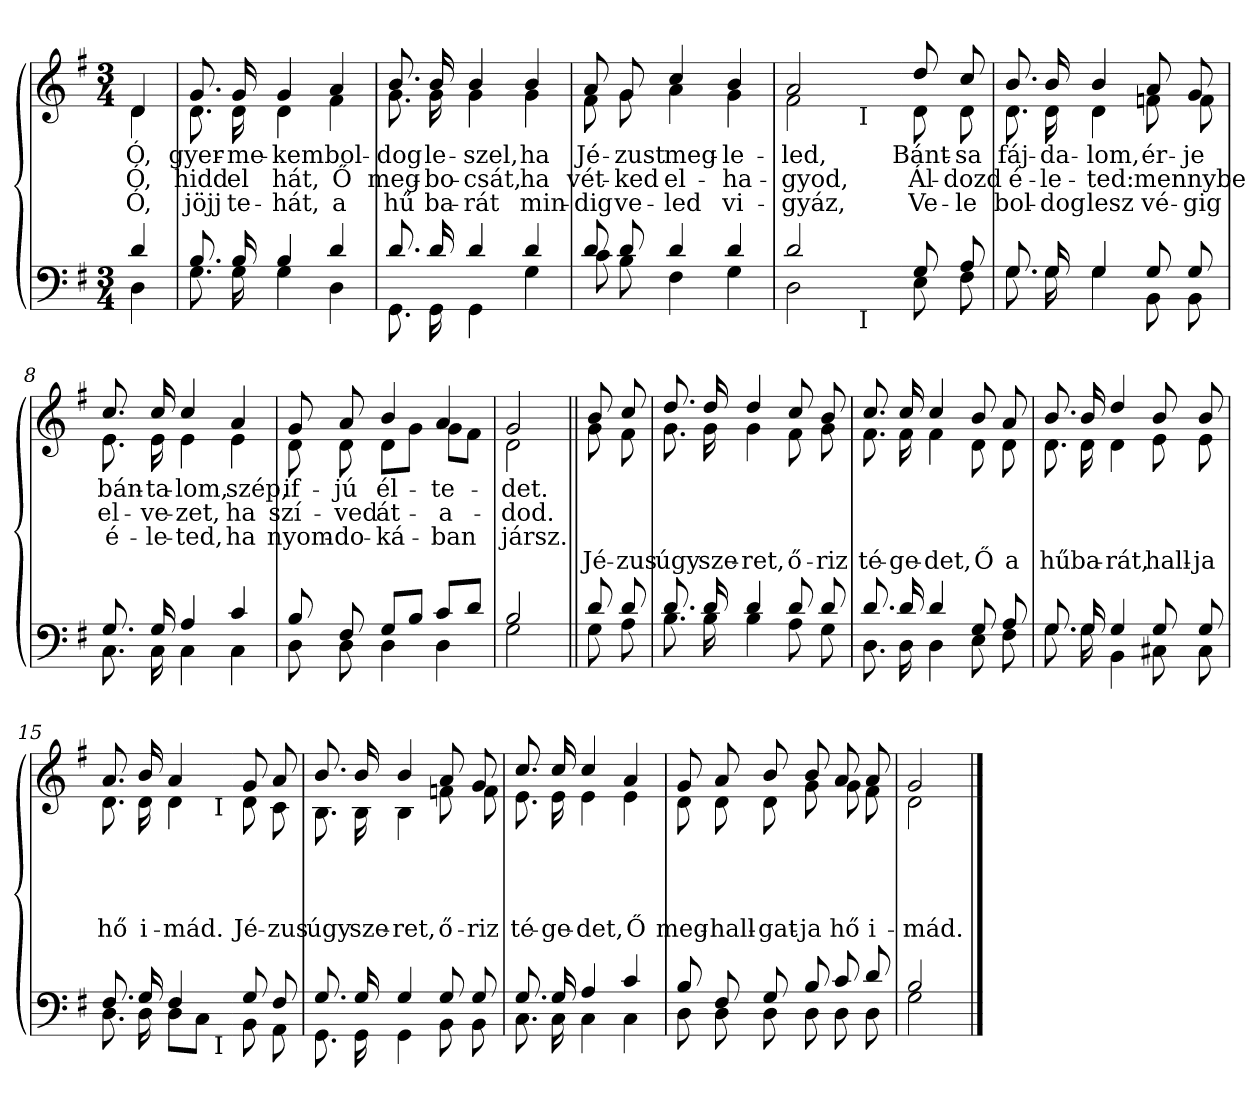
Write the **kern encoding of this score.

**kern	**kern	**text	**text	**text	**text
*part2	*part1	*part1	*part1	*part1	*part1
*staff2	*staff1	*staff1	*staff1	*staff1	*staff1
*clefF4	*clefG2	*	*	*	*
*k[f#]	*k[f#]	*	*	*	*
*e:	*e:	*	*	*	*
*M3/4	*M3/4	*	*	*	*
=1	=1	=1	=1	=1	=1
*^	*	*	*	*	*
!	!	!LO:TX:a:B:t=Allegro moderato	!	!	!	!
!	!	!	!LO:LY:b	!LO:LY:b	!LO:LY:b	!
*	*	*^	*	*	*	*
4d/	4D\	4d/	4d\	Ó,	Ó,	Ó,	.
=2	=2	=2	=2	=2	=2	=2	=2
!	!	!	!	!LO:LY:b	!LO:LY:b	!LO:LY:b	!
8.B/	8.G\	8.g/	8.d\	gyer-	hidd	jöjj	.
!	!	!	!	!LO:LY:b	!LO:LY:b	!LO:LY:b	!
16B/	16G\	16g/	16d\	-me-	el	te-	.
!	!	!	!	!LO:LY:b	!LO:LY:b	!LO:LY:b	!
4B/	4G\	4g/	4d\	-kem	hát,	-hát,	.
!	!	!	!	!LO:LY:b	!LO:LY:b	!LO:LY:b	!
4d/	4D\	4a/	4f#\	bol-	Ő	a	.
=3	=3	=3	=3	=3	=3	=3	=3
!	!	!	!	!LO:LY:b	!LO:LY:b	!LO:LY:b	!
8.d/	8.GG\	8.b/	8.g\	-dog	meg-	hű	.
!	!	!	!	!LO:LY:b	!LO:LY:b	!LO:LY:b	!
16d/	16GG\	16b/	16g\	le-	-bo-	ba-	.
!	!	!	!	!LO:LY:b	!LO:LY:b	!LO:LY:b	!
4d/	4GG\	4b/	4g\	-szel,	-csát,	-rát	.
!	!	!	!	!LO:LY:b	!LO:LY:b	!LO:LY:b	!
4d/	4G\	4b/	4g\	ha	ha	min-	.
=4	=4	=4	=4	=4	=4	=4	=4
!	!	!	!	!LO:LY:b	!LO:LY:b	!LO:LY:b	!
8d/	8c\	8a/	8f#\	Jé-	vét-	-dig	.
!	!	!	!	!LO:LY:b	!LO:LY:b	!LO:LY:b	!
8d/	8B\	8g/	8g\	-zust	-ked	ve-	.
!	!	!	!	!LO:LY:b	!LO:LY:b	!LO:LY:b	!
4d/	4F#\	4cc/	4a\	meg-	el-	-led	.
!	!	!	!	!LO:LY:b	!LO:LY:b	!LO:LY:b	!
4d/	4G\	4b/	4g\	-le-	-ha-	vi-	.
*	*	*v	*v	*	*	*	*
=5	=5	=5	=5	=5	=5	=5
*	*	*^	*	*	*	*
!	!	!	!	!LO:LY:b	!LO:LY:b	!LO:LY:b	!
*	*^	*	*^	*	*	*	*
2d/	2D\	4ryy	2a/	2f#\	4ryy	-led,	-gyod,	-gyáz,	.
.	.	16.ryy	.	.	16.ryy	.	.	.	.
!	!	!	!	!	!LO:TX:b:t=I	!	!	!	!
!	!	!LO:TX:b:t=I	!	!	!	!	!	!	!
.	.	8ryy	.	.	8ryy	.	.	.	.
.	.	32ryy	.	.	32ryy	.	.	.	.
*	*v	*v	*	*	*	*	*	*	*
*	*	*v	*v	*v	*	*	*	*
!!LO:LB:g=z
=6-	=6-	=6-	=6-	=6-	=6-	=6-
*	*^	*^	*	*	*	*
*	*	*	*	*^	*	*	*	*
!	!	!	!	!	!	!LO:LY:b	!LO:LY:b	!LO:LY:b	!
*	*v	*v	*	*	*	*	*	*	*
*	*	*	*v	*v	*	*	*	*
8G/	8E\	8dd/	8d\	Bánt-	Ál-	Ve-	.
!	!	!	!	!LO:LY:b	!LO:LY:b	!LO:LY:b	!
8A/	8F#\	8cc/	8d\	-sa	-dozd	-le	.
=7	=7	=7	=7	=7	=7	=7	=7
!	!	!	!	!LO:LY:b	!LO:LY:b	!LO:LY:b	!
8.G/	8.G\	8.b/	8.d\	fáj-	é-	bol-	.
!	!	!	!	!LO:LY:b	!LO:LY:b	!LO:LY:b	!
16G/	16G\	16b/	16d\	-da-	-le-	-dog	.
!	!	!	!	!LO:LY:b	!LO:LY:b	!LO:LY:b	!
4G/	4G\	4b/	4d\	-lom,	-ted:	lesz	.
!	!	!	!	!LO:LY:b	!LO:LY:b	!LO:LY:b	!
8G/	8BB\	8a/	8fn\	ér-	mennybe	vé-	.
!	!	!	!	!LO:LY:b	!	!LO:LY:b	!
8G/	8BB\	8g/	8f\	-je	.	-gig	.
=8	=8	=8	=8	=8	=8	=8	=8
!	!	!	!	!LO:LY:b	!LO:LY:b	!LO:LY:b	!
8.G/	8.C\	8.cc/	8.e\	bán-	el-	é-	.
!	!	!	!	!LO:LY:b	!LO:LY:b	!LO:LY:b	!
16G/	16C\	16cc/	16e\	-ta-	-ve-	-le-	.
!	!	!	!	!LO:LY:b	!LO:LY:b	!LO:LY:b	!
4A/	4C\	4cc/	4e\	-lom,	-zet,	-ted,	.
!	!	!	!	!LO:LY:b	!LO:LY:b	!LO:LY:b	!
4c/	4C\	4a/	4e\	szép,	ha	ha	.
=9	=9	=9	=9	=9	=9	=9	=9
!	!	!	!	!LO:LY:b	!LO:LY:b	!LO:LY:b	!
8B/	8D\	8g/	8d\	if-	szí-	nyom-	.
!	!	!	!	!LO:LY:b	!LO:LY:b	!LO:LY:b	!
8F#/	8D\	8a/	8d\	-jú	-ved	-do-	.
!	!	!	!	!LO:LY:b	!LO:LY:b	!LO:LY:b	!
8G/L	4D\	4b/	8d\L	él-	át-	-ká-	.
8B/J	.	.	8g\J	.	.	.	.
!	!	!	!	!LO:LY:b	!LO:LY:b	!LO:LY:b	!
8c/L	4D\	4a/	8g\L	-te-	-a-	-ban	.
8d/J	.	.	8f#\J	.	.	.	.
=10	=10	=10	=10	=10	=10	=10	=10
!	!	!	!	!LO:LY:b	!LO:LY:b	!LO:LY:b	!
2B/	2G\	2g/	2d\	-det.	-dod.	jársz.	.
!!LO:LB:g=z	!!
=11||	=11||	=11||	=11||	=11||	=11||	=11||	=11||
!	!	!	!	!	!	!	!LO:LY:b
8d/	8G\	8b/	8g\	.	.	.	Jé-
!	!	!	!	!	!	!	!LO:LY:b
8d/	8A\	8cc/	8f#\	.	.	.	-zus
=12	=12	=12	=12	=12	=12	=12	=12
!	!	!	!	!	!	!	!LO:LY:b
8.d/	8.B\	8.dd/	8.g\	.	.	.	úgy
!	!	!	!	!	!	!	!LO:LY:b
16d/	16B\	16dd/	16g\	.	.	.	sze-
!	!	!	!	!	!	!	!LO:LY:b
4d/	4B\	4dd/	4g\	.	.	.	-ret,
!	!	!	!	!	!	!	!LO:LY:b
8d/	8A\	8cc/	8f#\	.	.	.	ő-
!	!	!	!	!	!	!	!LO:LY:b
8d/	8G\	8b/	8g\	.	.	.	-riz
=13	=13	=13	=13	=13	=13	=13	=13
!	!	!	!	!	!	!	!LO:LY:b
8.d/	8.D\	8.cc/	8.f#\	.	.	.	té-
!	!	!	!	!	!	!	!LO:LY:b
16d/	16D\	16cc/	16f#\	.	.	.	-ge-
!	!	!	!	!	!	!	!LO:LY:b
4d/	4D\	4cc/	4f#\	.	.	.	-det,
!	!	!	!	!	!	!	!LO:LY:b
8G/	8E\	8b/	8d\	.	.	.	Ő
!	!	!	!	!	!	!	!LO:LY:b
8A/	8F#\	8a/	8d\	.	.	.	a
=14	=14	=14	=14	=14	=14	=14	=14
!	!	!	!	!	!	!	!LO:LY:b
8.G/	8.G\	8.b/	8.d\	.	.	.	hű
!	!	!	!	!	!	!	!LO:LY:b
16G/	16G\	16b/	16d\	.	.	.	ba-
!	!	!	!	!	!	!	!LO:LY:b
4G/	4BB\	4dd/	4d\	.	.	.	-rát,
!	!	!	!	!	!	!	!LO:LY:b
8G/	8C#X\	8b/	8e\	.	.	.	hall-
!	!	!	!	!	!	!	!LO:LY:b
8G/	8C#\	8b/	8e\	.	.	.	-ja
*	*	*v	*v	*	*	*	*
=15	=15	=15	=15	=15	=15	=15
*	*	*^	*	*	*	*
!	!	!	!	!	!	!	!LO:LY:b
*	*^	*	*^	*	*	*	*
8.F#/	8.D\	4..ryy	8.a/	8.d\	4..ryy	.	.	.	hő
!	!	!	!	!	!	!	!	!	!LO:LY:b
16G/	16D\	.	16b/	16d\	.	.	.	.	i-
!	!	!	!	!	!	!	!	!	!LO:LY:b
4F#/	8D\L	.	4a/	4d\	.	.	.	.	-mád.
.	8C\J	.	.	.	.	.	.	.	.
!	!	!	!	!	!LO:TX:b:t=I	!	!	!	!
!	!	!LO:TX:b:t=I	!	!	!	!	!	!	!
.	.	16ryy	.	.	16ryy	.	.	.	.
*	*v	*v	*	*	*	*	*	*	*
*	*	*v	*v	*v	*	*	*	*
!!LO:LB:g=z
=16-	=16-	=16-	=16-	=16-	=16-	=16-
*	*^	*^	*	*	*	*
*	*	*	*	*^	*	*	*	*
!	!	!	!	!	!	!	!	!	!LO:LY:b
*	*v	*v	*	*	*	*	*	*	*
*	*	*	*v	*v	*	*	*	*
8G/	8BB\	8g/	8d\	.	.	.	Jé-
!	!	!	!	!	!	!	!LO:LY:b
8F#/	8AA\	8a/	8c\	.	.	.	-zus
=17	=17	=17	=17	=17	=17	=17	=17
!	!	!	!	!	!	!	!LO:LY:b
8.G/	8.GG\	8.b/	8.B\	.	.	.	úgy
!	!	!	!	!	!	!	!LO:LY:b
16G/	16GG\	16b/	16B\	.	.	.	sze-
!	!	!	!	!	!	!	!LO:LY:b
4G/	4GG\	4b/	4B\	.	.	.	-ret,
!	!	!	!	!	!	!	!LO:LY:b
8G/	8BB\	8a/	8fn\	.	.	.	ő-
!	!	!	!	!	!	!	!LO:LY:b
8G/	8BB\	8g/	8f\	.	.	.	-riz
=18	=18	=18	=18	=18	=18	=18	=18
!	!	!	!	!	!	!	!LO:LY:b
8.G/	8.C\	8.cc/	8.e\	.	.	.	té-
!	!	!	!	!	!	!	!LO:LY:b
16G/	16C\	16cc/	16e\	.	.	.	-ge-
!	!	!	!	!	!	!	!LO:LY:b
4A/	4C\	4cc/	4e\	.	.	.	-det,
!	!	!	!	!	!	!	!LO:LY:b
4c/	4C\	4a/	4e\	.	.	.	Ő
=19	=19	=19	=19	=19	=19	=19	=19
!	!	!	!	!	!	!	!LO:LY:b
8B/	8D\	8g/	8d\	.	.	.	meg-
!	!	!	!	!	!	!	!LO:LY:b
8F#/	8D\	8a/	8d\	.	.	.	-hall-
!	!	!	!	!	!	!	!LO:LY:b
8G/	8D\	8b/	8d\	.	.	.	-gat-
!	!	!	!	!	!	!	!LO:LY:b
8B/	8D\	8b/	8g\	.	.	.	-ja
!	!	!	!	!	!	!	!LO:LY:b
8c/	8D\	8a/	8g\	.	.	.	hő
!	!	!	!	!	!	!	!LO:LY:b
8d/	8D\	8a/	8f#\	.	.	.	i-
=20	=20	=20	=20	=20	=20	=20	=20
!	!	!	!	!	!	!	!LO:LY:b
2B/	2G\	2g/	2d\	.	.	.	-mád.
*v	*v	*	*	*	*	*	*
*	*v	*v	*	*	*	*
==	==	==	==	==	==
*-	*-	*-	*-	*-	*-
